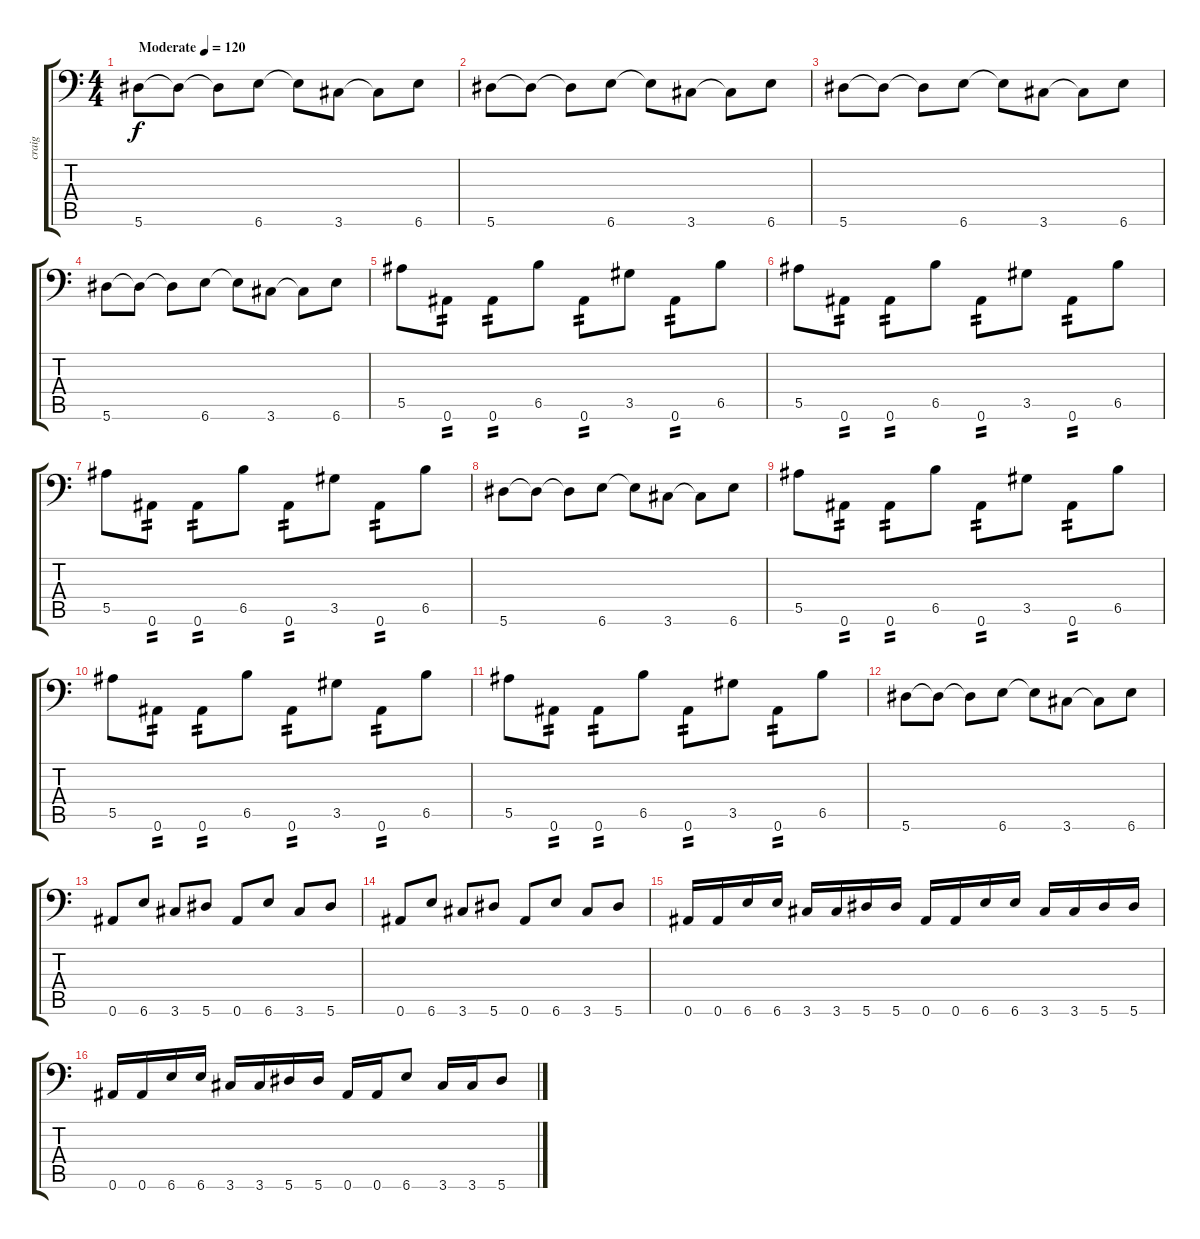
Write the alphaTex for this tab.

\track ("craig" "craig") {instrument slapbass2}
\staff {score tabs}
\tuning (C4 G3 Eb3 Bb2 F2 Bb1) {hide}
\ts (4 4)
\tempo (120 "Moderate")
\clef f4
\ks c
5.6.8{dy f instrument slapbass2} 5.6{t}.8 5.6{t}.8 6.6.8 6.6{t}.8 3.6.8 3.6{t}.8 6.6.8 |
5.6.8 5.6{t}.8 5.6{t}.8 6.6.8 6.6{t}.8 3.6.8 3.6{t}.8 6.6.8 |
5.6.8 5.6{t}.8 5.6{t}.8 6.6.8 6.6{t}.8 3.6.8 3.6{t}.8 6.6.8 |
5.6.8 5.6{t}.8 5.6{t}.8 6.6.8 6.6{t}.8 3.6.8 3.6{t}.8 6.6.8 |
5.5.8 0.6.8{tp 2} 0.6.8{tp 2} 6.5.8 0.6.8{tp 2} 3.5.8 0.6.8{tp 2} 6.5.8 |
5.5.8 0.6.8{tp 2} 0.6.8{tp 2} 6.5.8 0.6.8{tp 2} 3.5.8 0.6.8{tp 2} 6.5.8 |
5.5.8 0.6.8{tp 2} 0.6.8{tp 2} 6.5.8 0.6.8{tp 2} 3.5.8 0.6.8{tp 2} 6.5.8 |
5.6.8 5.6{t}.8 5.6{t}.8 6.6.8 6.6{t}.8 3.6.8 3.6{t}.8 6.6.8 |
5.5.8 0.6.8{tp 2} 0.6.8{tp 2} 6.5.8 0.6.8{tp 2} 3.5.8 0.6.8{tp 2} 6.5.8 |
5.5.8 0.6.8{tp 2} 0.6.8{tp 2} 6.5.8 0.6.8{tp 2} 3.5.8 0.6.8{tp 2} 6.5.8 |
5.5.8 0.6.8{tp 2} 0.6.8{tp 2} 6.5.8 0.6.8{tp 2} 3.5.8 0.6.8{tp 2} 6.5.8 |
5.6.8 5.6{t}.8 5.6{t}.8 6.6.8 6.6{t}.8 3.6.8 3.6{t}.8 6.6.8 |
0.6.8 6.6.8 3.6.8 5.6.8 0.6.8 6.6.8 3.6.8 5.6.8 |
0.6.8 6.6.8 3.6.8 5.6.8 0.6.8 6.6.8 3.6.8 5.6.8 |
0.6.16 0.6.16 6.6.16 6.6.16 3.6.16 3.6.16 5.6.16 5.6.16 0.6.16 0.6.16 6.6.16 6.6.16 3.6.16 3.6.16 5.6.16 5.6.16 |
0.6.16 0.6.16 6.6.16 6.6.16 3.6.16 3.6.16 5.6.16 5.6.16 0.6.16 0.6.16 6.6.8 3.6.16 3.6.16 5.6.8
